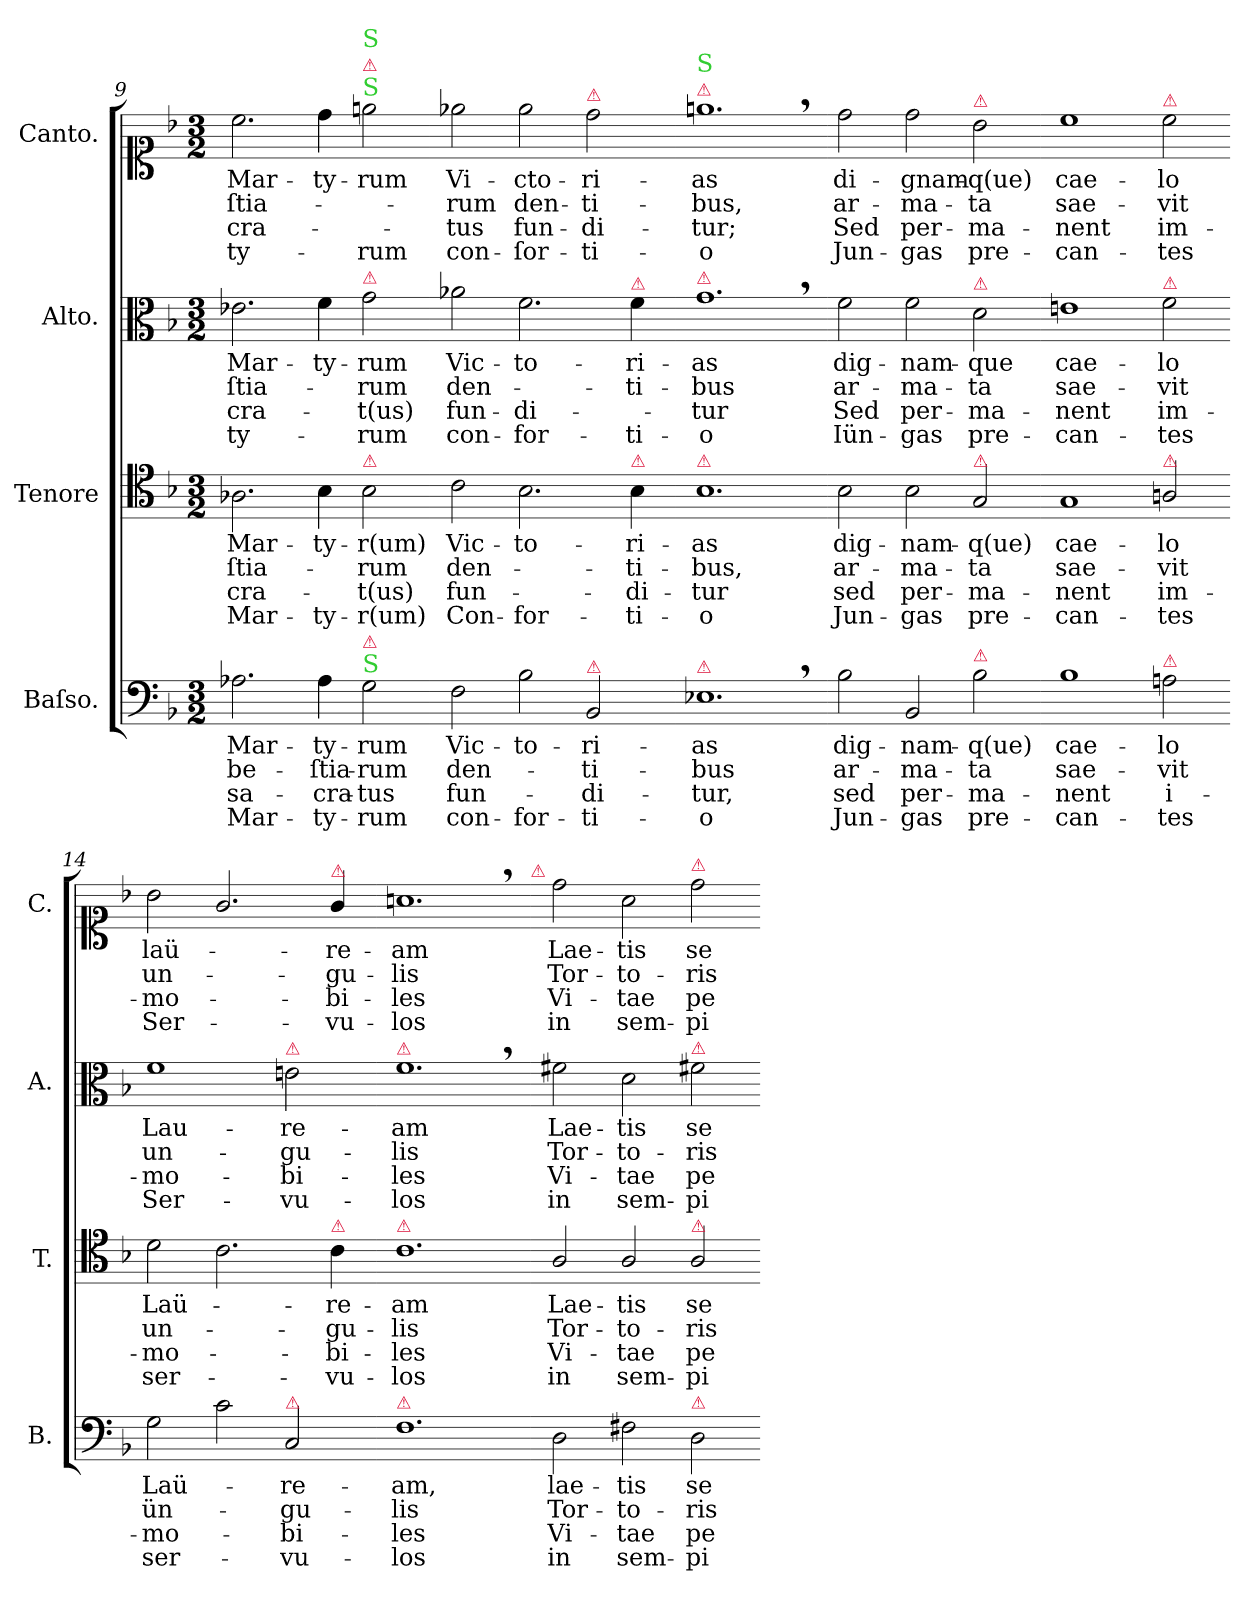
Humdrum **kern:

**kern	**text	**text	**text	**text	**kern	**text	**text	**text	**text	**kern	**text	**text	**text	**text	**kern	**text	**text	**text	**text
*part4	*part4	*part4	*part4	*part4	*part3	*part3	*part3	*part3	*part3	*part2	*part2	*part2	*part2	*part2	*part1	*part1	*part1	*part1	*part1
*staff4	*staff4	*staff4	*staff4	*staff4	*staff3	*staff3	*staff3	*staff3	*staff3	*staff2	*staff2	*staff2	*staff2	*staff2	*staff1	*staff1	*staff1	*staff1	*staff1
*I"Baſso.	*	*	*	*	*I"Tenore	*	*	*	*	*I"Alto.	*	*	*	*	*I"Canto.	*	*	*	*
*I'B.	*	*	*	*	*I'T.	*	*	*	*	*I'A.	*	*	*	*	*I'C.	*	*	*	*
*clefF4	*	*	*	*	*clefC4	*	*	*	*	*clefC3	*	*	*	*	*clefC1	*	*	*	*
*k[b-]	*	*	*	*	*k[b-]	*	*	*	*	*k[b-]	*	*	*	*	*k[b-]	*	*	*	*
*M3/2	*	*	*	*	*M3/2	*	*	*	*	*M3/2	*	*	*	*	*M3/2	*	*	*	*
=9	=9	=9	=9	=9	=9	=9	=9	=9	=9	=9	=9	=9	=9	=9	=9	=9	=9	=9	=9
2.A-X\	Mar-	be-	-sa-	Mar-	2.A-X\	Mar-	ſtia-	-cra-	Mar-	2.e-X\	Mar-	-ſtia-	-cra-	-ty-	2.cc\	Mar-	-ſtia-	-cra-	-ty-
4A-\	-ty-	-ſtia-	-cra-	-ty-	4B-\	-ty-	.	.	ty-	4f\	ty-	.	.	.	4dd\	-ty-	.	.	.
!	!	!	!	!	!	!	!	!	!	!	!	!	!	!	!LO:TX:a:color=limegreen:t=S	!	!	!	!
!	!	!	!	!	!	!	!	!	!	!	!	!	!	!	!LO:TX:a:color=crimson:t=⚠	!	!	!	!
!	!	!	!	!	!	!	!	!	!	!	!	!	!	!	!LO:TX:a:color=limegreen:t=S	!	!	!	!
!	!	!	!	!	!	!	!	!	!	!LO:TX:a:color=crimson:t=⚠	!	!	!	!	!	!	!	!	!
!	!	!	!	!	!LO:TX:a:color=crimson:t=⚠	!	!	!	!	!	!	!	!	!	!	!	!	!	!
!LO:TX:a:color=limegreen:t=S	!	!	!	!	!	!	!	!	!	!	!	!	!	!	!	!	!	!	!
!LO:TX:a:color=crimson:t=⚠	!	!	!	!	!	!	!	!	!	!	!	!	!	!	!	!	!	!	!
2G\	-rum	-rum	-tus	-rum	2B-\	-r(um)	-rum	-t(us)	-r(um)	2g\	-rum	-rum	-t(us)	-rum	2een\	-rum	.	.	-rum
=10-	=10-	=10-	=10-	=10-	=10-	=10-	=10-	=10-	=10-	=10-	=10-	=10-	=10-	=10-	=10-	=10-	=10-	=10-	=10-
2F\	Vic-	den-	fun-	con-	2c\	Vic-	den-	fun-	Con-	2a-X\	Vic-	den-	fun-	con-	2ee-X\	Vi-	-rum	-tus	con-
2B-\	-to-	.	.	-for-	2.B-\	-to-	.	.	-for-	2.f\	-to-	.	-di-	-for-	2ee-\	-cto-	den-	fun-	-ſor-
!	!	!	!	!	!	!	!	!	!	!	!	!	!	!	!LO:TX:a:color=crimson:t=⚠	!	!	!	!
!LO:TX:a:color=crimson:t=⚠	!	!	!	!	!	!	!	!	!	!	!	!	!	!	!	!	!	!	!
2BB-/	-ri-	-ti-	-di-	-ti-	.	.	.	.	.	.	.	.	.	.	2dd\	-ri-	-ti-	-di-	-ti-
!	!	!	!	!	!	!	!	!	!	!LO:TX:a:color=crimson:t=⚠	!	!	!	!	!	!	!	!	!
!	!	!	!	!	!LO:TX:a:color=crimson:t=⚠	!	!	!	!	!	!	!	!	!	!	!	!	!	!
.	.	.	.	.	4B-\	-ri-	-ti-	-di-	-ti-	4f\	-ri-	-ti-	.	-ti-	.	.	.	.	.
=11-	=11-	=11-	=11-	=11-	=11-	=11-	=11-	=11-	=11-	=11-	=11-	=11-	=11-	=11-	=11-	=11-	=11-	=11-	=11-
!	!	!	!	!	!	!	!	!	!	!	!	!	!	!	!LO:TX:a:color=crimson:t=⚠	!	!	!	!
!	!	!	!	!	!	!	!	!	!	!	!	!	!	!	!LO:TX:a:color=limegreen:t=S	!	!	!	!
!	!	!	!	!	!	!	!	!	!	!LO:TX:a:color=crimson:t=⚠	!	!	!	!	!	!	!	!	!
!	!	!	!	!	!LO:TX:a:color=crimson:t=⚠	!	!	!	!	!	!	!	!	!	!	!	!	!	!
!LO:TX:a:color=crimson:t=⚠	!	!	!	!	!	!	!	!	!	!	!	!	!	!	!	!	!	!	!
1.E-X,<	-as	-bus	-tur,	-o	1.B-	-as	-bus,	-tur	-o	1.g,<	-as	-bus	-tur	-o	1.een,<	-as	-bus,	-tur;	-o
=12-	=12-	=12-	=12-	=12-	=12-	=12-	=12-	=12-	=12-	=12-	=12-	=12-	=12-	=12-	=12-	=12-	=12-	=12-	=12-
2B-\	dig-	ar-	sed	Jun-	2B-\	dig-	ar-	sed	Jun-	2f\	dig-	ar-	Sed	Iün-	2dd\	di-	ar-	Sed	Jun-
2BB-/	-nam-	-ma-	per-	-gas	2B-\	-nam-	-ma-	per-	-gas	2f\	-nam-	-ma-	per-	-gas	2dd\	-gnam-	-ma-	per-	-gas
!	!	!	!	!	!	!	!	!	!	!	!	!	!	!	!LO:TX:a:color=crimson:t=⚠	!	!	!	!
!	!	!	!	!	!	!	!	!	!	!LO:TX:a:color=crimson:t=⚠	!	!	!	!	!	!	!	!	!
!	!	!	!	!	!LO:TX:a:color=crimson:t=⚠	!	!	!	!	!	!	!	!	!	!	!	!	!	!
!LO:TX:a:color=crimson:t=⚠	!	!	!	!	!	!	!	!	!	!	!	!	!	!	!	!	!	!	!
2B-\	-q(ue)	-ta	-ma-	pre-	2G/	-q(ue)	-ta	-ma-	pre-	2d\	-que	-ta	-ma-	pre-	2b-\	-q(ue)	-ta	-ma-	pre-
=13-	=13-	=13-	=13-	=13-	=13-	=13-	=13-	=13-	=13-	=13-	=13-	=13-	=13-	=13-	=13-	=13-	=13-	=13-	=13-
1B-	cae-	sae-	-nent	-can-	1G	cae-	sae-	-nent	-can-	1en	cae-	sae-	-nent	-can-	1cc	cae-	sae-	-nent	-can-
!	!	!	!	!	!	!	!	!	!	!	!	!	!	!	!LO:TX:a:color=crimson:t=⚠	!	!	!	!
!	!	!	!	!	!	!	!	!	!	!LO:TX:a:color=crimson:t=⚠	!	!	!	!	!	!	!	!	!
!	!	!	!	!	!LO:TX:a:color=crimson:t=⚠	!	!	!	!	!	!	!	!	!	!	!	!	!	!
!LO:TX:a:color=crimson:t=⚠	!	!	!	!	!	!	!	!	!	!	!	!	!	!	!	!	!	!	!
2An\	-lo	-vit	i-	-tes	2An/	-lo	-vit	im-	-tes	2f\	-lo	-vit	im-	-tes	2cc\	-lo	-vit	im-	-tes
=14-	=14-	=14-	=14-	=14-	=14-	=14-	=14-	=14-	=14-	=14-	=14-	=14-	=14-	=14-	=14-	=14-	=14-	=14-	=14-
2G\	Laü-	ün-	-mo-	ser-	2d\	Laü-	un-	-mo-	ser-	1f	Lau-	un-	-mo-	Ser-	2b-\	laü-	un-	-mo-	Ser-
2c\	.	.	.	.	2.c\	.	.	.	.	.	.	.	.	.	2.g/	.	.	.	.
!	!	!	!	!	!	!	!	!	!	!LO:TX:a:color=crimson:t=⚠	!	!	!	!	!	!	!	!	!
!LO:TX:a:color=crimson:t=⚠	!	!	!	!	!	!	!	!	!	!	!	!	!	!	!	!	!	!	!
2C/	-re-	-gu-	-bi-	-vu-	.	.	.	.	.	2en\	-re-	-gu-	-bi-	-vu-	.	.	.	.	.
!	!	!	!	!	!	!	!	!	!	!	!	!	!	!	!LO:TX:a:color=crimson:t=⚠	!	!	!	!
!	!	!	!	!	!LO:TX:a:color=crimson:t=⚠	!	!	!	!	!	!	!	!	!	!	!	!	!	!
.	.	.	.	.	4c\	-re-	-gu-	-bi-	-vu-	.	.	.	.	.	4g/	-re-	-gu-	-bi-	-vu-
=15-	=15-	=15-	=15-	=15-	=15-	=15-	=15-	=15-	=15-	=15-	=15-	=15-	=15-	=15-	=15-	=15-	=15-	=15-	=15-
!	!	!	!	!	!	!	!	!	!	!LO:TX:a:color=crimson:t=⚠	!	!	!	!	!	!	!	!	!
!	!	!	!	!	!LO:TX:a:color=crimson:t=⚠	!	!	!	!	!	!	!	!	!	!	!	!	!	!
!LO:TX:a:color=crimson:t=⚠	!	!	!	!	!	!	!	!	!	!	!	!	!	!	!	!	!	!	!
1.F	-am,	-lis	-les	-los	1.c	-am	-lis	-les	-los	1.f,<	-am	-lis	-les	-los	1.an,<	-am	-lis	-les	-los
!	!	!	!	!	!	!	!	!	!	!	!	!	!	!	!LO:TX:a:color=crimson:t=⚠	!	!	!	!
=16-	=16-	=16-	=16-	=16-	=16-	=16-	=16-	=16-	=16-	=16-	=16-	=16-	=16-	=16-	=16-	=16-	=16-	=16-	=16-
2D\	lae-	Tor-	Vi-	in	2A/	Lae-	Tor-	Vi-	in	2f#X\	Lae-	Tor-	Vi-	in	2dd\	Lae-	Tor-	Vi-	in
2F#X\	-tis	-to-	-tae	sem-	2A/	-tis	-to-	-tae	sem-	2d\	-tis	-to-	-tae	sem-	2a\	-tis	-to-	-tae	sem-
!	!	!	!	!	!	!	!	!	!	!	!	!	!	!	!LO:TX:a:color=crimson:t=⚠	!	!	!	!
!	!	!	!	!	!	!	!	!	!	!LO:TX:a:color=crimson:t=⚠	!	!	!	!	!	!	!	!	!
!	!	!	!	!	!LO:TX:a:color=crimson:t=⚠	!	!	!	!	!	!	!	!	!	!	!	!	!	!
!LO:TX:a:color=crimson:t=⚠	!	!	!	!	!	!	!	!	!	!	!	!	!	!	!	!	!	!	!
2D\	se-	-ris	pe-	-pi-	2A/	se-	-ris	pe-	-pi-	2f#X\	se-	-ris	pe-	-pi-	2dd\	se-	-ris	pe-	-pi-
=-	=-	=-	=-	=-	=-	=-	=-	=-	=-	=-	=-	=-	=-	=-	=-	=-	=-	=-	=-
*-	*-	*-	*-	*-	*-	*-	*-	*-	*-	*-	*-	*-	*-	*-	*-	*-	*-	*-	*-
